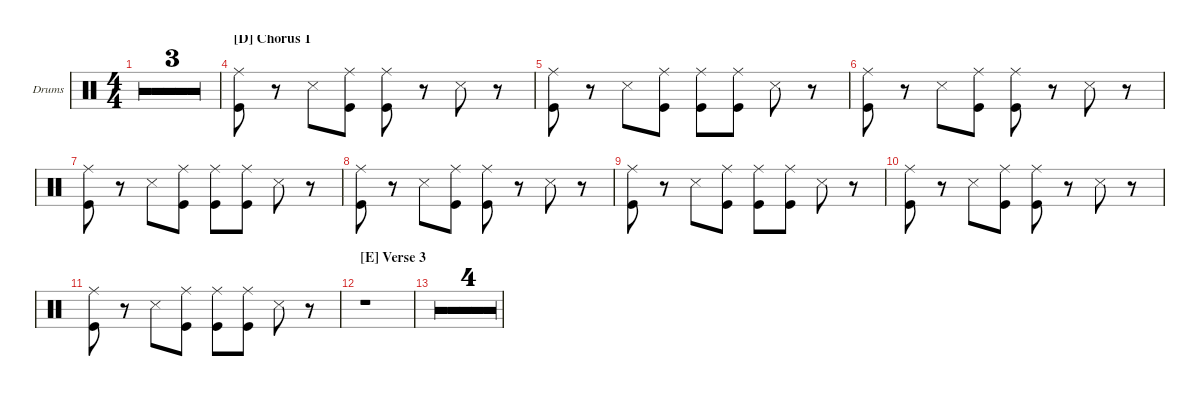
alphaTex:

\hideDynamics
\bracketExtendMode groupsimilarinstruments
\firstSystemTrackNameOrientation horizontal
\otherSystemsTrackNameOrientation horizontal
\track ("Drumkit" "Drums") {multiBarRest instrument percussion}
\staff {score}
\articulation defaults
\ts (4 4)
\tempo 77
\clef neutral
\ks c
r.1{dy f} |
r.1 |
r.1 |
\section ("D" "Chorus 1")
("Ride (middle)" "Kick (hit)").8{dy mp} r.8 "Snare (side stick) 3".8 ("Ride (middle)" "Kick (hit)").8 ("Ride (middle)" "Kick (hit)").8 r.8 "Snare (side stick) 3".8 r.8 |
("Ride (middle)" "Kick (hit)").8 r.8 "Snare (side stick) 3".8 ("Ride (middle)" "Kick (hit)").8 ("Ride (middle)" "Kick (hit)").8 ("Ride (middle)" "Kick (hit)").8 "Snare (side stick) 3".8 r.8 |
("Ride (middle)" "Kick (hit)").8 r.8 "Snare (side stick) 3".8 ("Ride (middle)" "Kick (hit)").8 ("Ride (middle)" "Kick (hit)").8 r.8 "Snare (side stick) 3".8 r.8 |
("Ride (middle)" "Kick (hit)").8 r.8 "Snare (side stick) 3".8 ("Ride (middle)" "Kick (hit)").8 ("Ride (middle)" "Kick (hit)").8 ("Ride (middle)" "Kick (hit)").8 "Snare (side stick) 3".8 r.8 |
("Ride (middle)" "Kick (hit)").8 r.8 "Snare (side stick) 3".8 ("Ride (middle)" "Kick (hit)").8 ("Ride (middle)" "Kick (hit)").8 r.8 "Snare (side stick) 3".8 r.8 |
("Ride (middle)" "Kick (hit)").8 r.8 "Snare (side stick) 3".8 ("Ride (middle)" "Kick (hit)").8 ("Ride (middle)" "Kick (hit)").8 ("Ride (middle)" "Kick (hit)").8 "Snare (side stick) 3".8 r.8 |
("Ride (middle)" "Kick (hit)").8 r.8 "Snare (side stick) 3".8 ("Ride (middle)" "Kick (hit)").8 ("Ride (middle)" "Kick (hit)").8 r.8 "Snare (side stick) 3".8 r.8 |
("Ride (middle)" "Kick (hit)").8 r.8 "Snare (side stick) 3".8 ("Ride (middle)" "Kick (hit)").8 ("Ride (middle)" "Kick (hit)").8 ("Ride (middle)" "Kick (hit)").8 "Snare (side stick) 3".8 r.8 |
\section ("E" "Verse 3")
r.1 |
r.1 |
r.1 |
r.1 |
r.1
